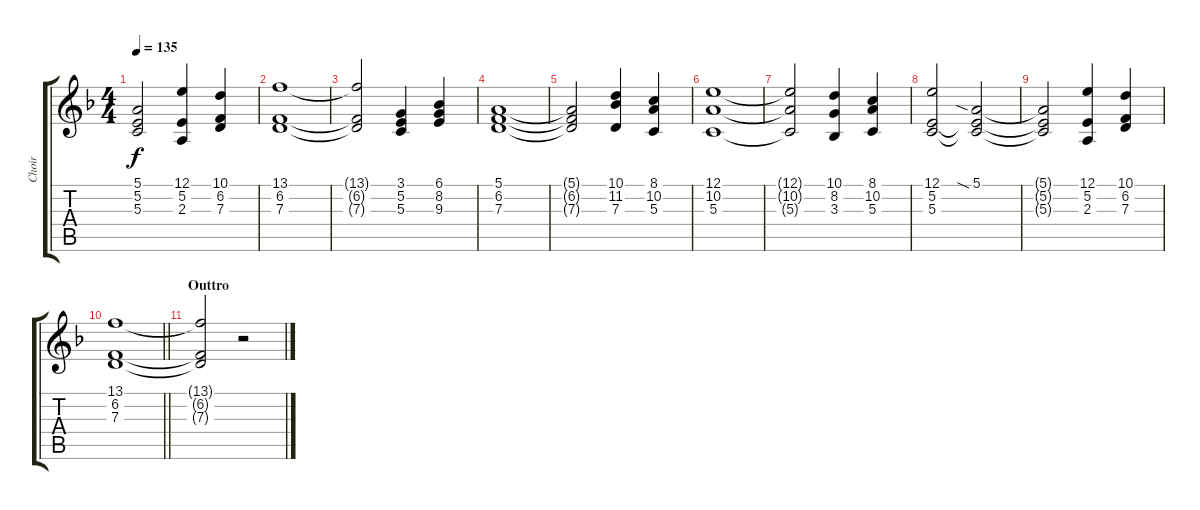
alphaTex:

\track ("Choir" "Choir") {instrument choiraahs}
\staff {score tabs}
\tuning (E4 B3 G3 D3 A2 D2) {hide}
\ts (4 4)
\tempo 135
\clef g2
\ks dminor
(5.1{t} 5.2{t} 5.3{t}).2{dy f} (12.1 5.2 2.3).4 (10.1 6.2 7.3).4 |
(13.1 6.2 7.3).1 |
(13.1{t} 6.2{t} 7.3{t}).2 (3.1 5.2 5.3).4 (6.1 8.2 9.3).4 |
(5.1 6.2 7.3).1 |
(5.1{t} 6.2{t} 7.3{t}).2 (10.1 11.2 7.3).4 (8.1 10.2 5.3).4 |
(12.1 10.2 5.3).1 |
(12.1{t} 10.2{t} 5.3{t}).2 (10.1 8.2 3.3).4 (8.1 10.2 5.3).4 |
(12.1 5.2 5.3).2 (5.1{sia} 5.2{t} 5.3{t}).2 |
(5.1{t} 5.2{t} 5.3{t}).2 (12.1 5.2 2.3).4 (10.1 6.2 7.3).4 |
\barLineRight lightlight
(13.1 6.2 7.3).1 |
\section ("" "Outtro")
(13.1{t} 6.2{t} 7.3{t}).2 r.2
